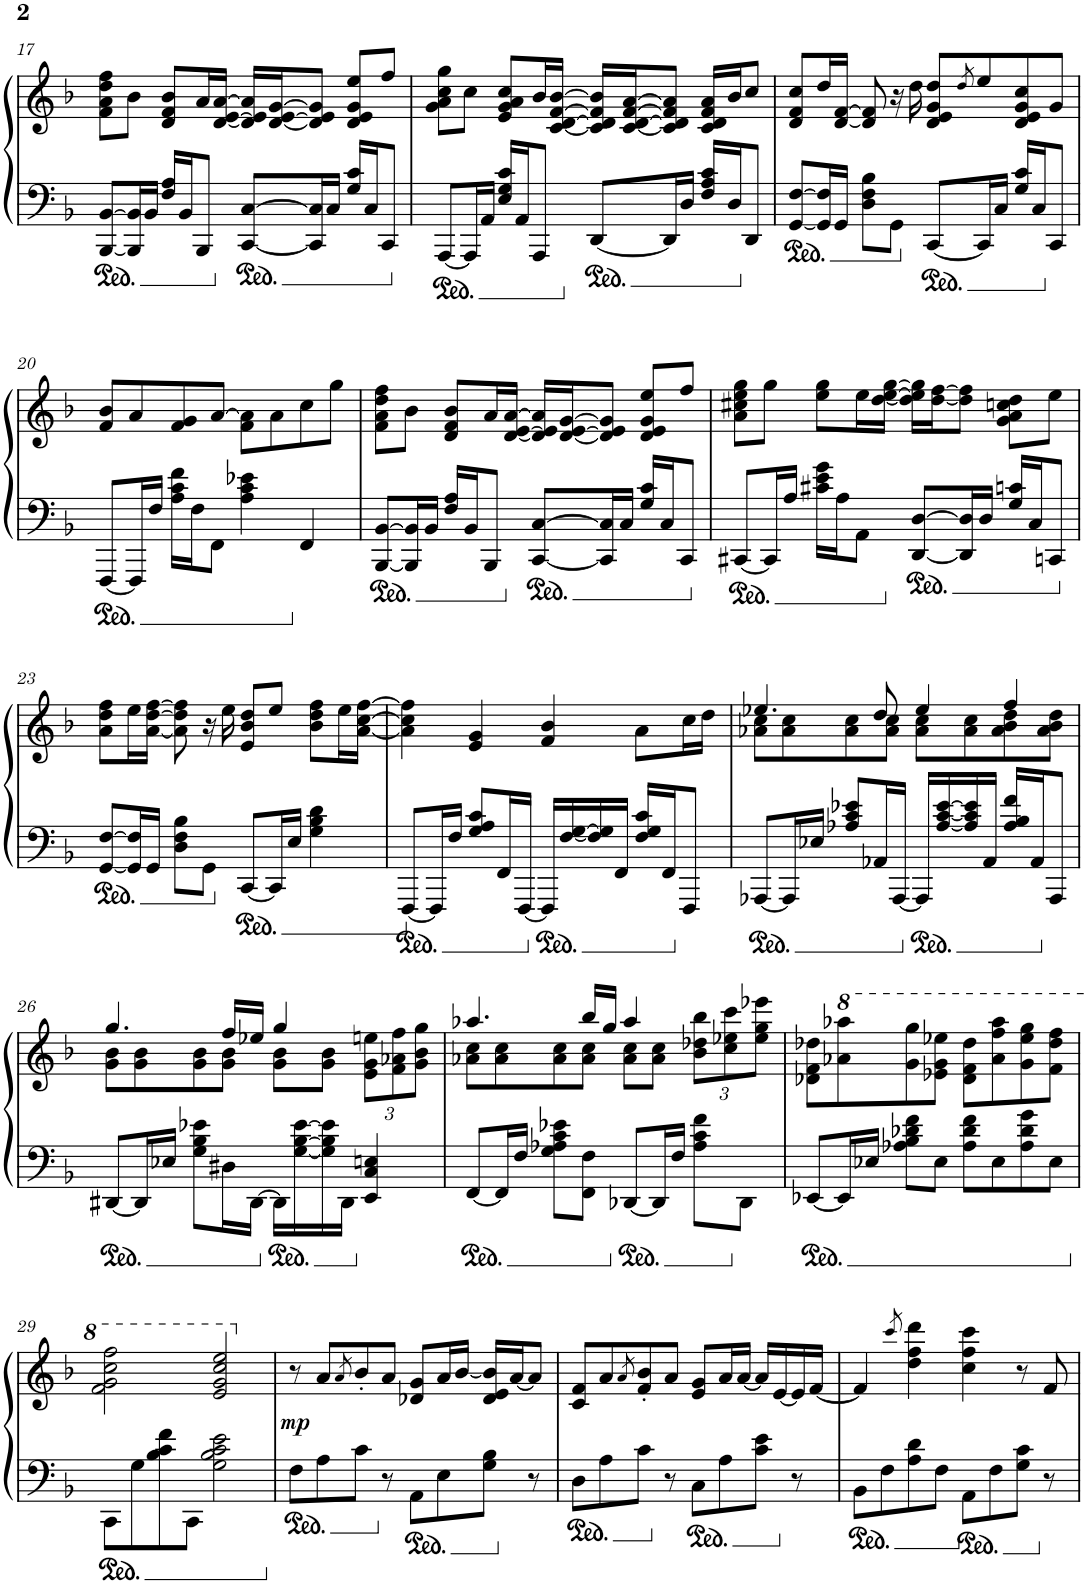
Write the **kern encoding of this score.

**kern	**kern	**dynam
*part1	*part1	*part1
*staff2	*staff1	*staff1/2
*I"Piano	*	*
*I'Pno.	*	*
!!LO:PB:g=z
*clefF4	*clefG2	*
*k[b-]	*k[b-]	*
*M4/4	*M4/4	*
=17	=17	=17
[8BBB-/ [8BB-/L	8f\ 8a\ 8dd\ 8ff\L	.
16BBB-/] 16BB-/]L	8b-\J	.
16BB-/JJ	.	.
16F/ 16A/LL	8d/ 8f/ 8b-/L	.
16BB-/J	.	.
8BBB-/J	16a/L	.
.	[16d/ [16e/ [16a/JJ	.
[8CC/ [8C/L	16d/] 16e/] 16a/]LL	.
.	[16d/ [16e/ [16g/J	.
16CC/] 16C/]L	8d/] 8e/] 8g/]J	.
16C/JJ	.	.
16G/ 16c/LL	8d/ 8e/ 8g/ 8ee/L	.
16C/J	.	.
8CC/J	8ff/J	.
=18	=18	=18
[8AAA/L	8g\ 8a\ 8cc\ 8gg\L	.
16AAA/L]	8cc\J	.
16AA/JJ	.	.
16E/ 16G/ 16c/LL	8e/ 8g/ 8a/ 8cc/L	.
16AA/J	.	.
8AAA/J	16b-/L	.
.	[16c/ [16d/ [16f/ [16b-/JJ	.
[8DD/L	16c/] 16d/] 16f/] 16b-/]LL	.
.	[16c/ [16d/ [16f/ [16a/J	.
16DD/L]	8c/] 8d/] 8f/] 8a/]J	.
16D/JJ	.	.
16F/ 16A/ 16c/LL	16c/ 16d/ 16f/ 16a/LL	.
16D/J	16b-/J	.
8DD/J	8cc/J	.
=19	=19	=19
[8GG/ [8F/L	8d/ 8f/ 8cc/L	.
16GG/] 16F/]L	16dd/L	.
16GG/JJ	[16d/ [16f/JJ	.
8D\ 8F\ 8B-\L	8d/] 8f/]	.
8GG\J	16r	.
.	16dd\	.
[8CC/L	8d/ 8e/ 8g/ 8dd/L	.
.	8qdd/	.
16CC/L]	8ee/	.
16C/JJ	.	.
16G/ 16c/LL	8d/ 8e/ 8g/ 8cc/	.
16C/J	.	.
8CC/J	8g/J	.
!!LO:LB:g=z
=20	=20	=20
[8FFF/L	8f/ 8b-/L	.
16FFF/L]	8a/	.
16F/JJ	.	.
16A\ 16c\ 16f\LL	8f/ 8g/	.
16F\J	.	.
8FF\J	[8a/J	.
4A\ 4c\ 4e-X\	8f\ 8a\]L	.
.	8a\	.
4FF/	8cc\	.
.	8gg\J	.
=21	=21	=21
[8BBB-/ [8BB-/L	8f\ 8a\ 8dd\ 8ff\L	.
16BBB-/] 16BB-/]L	8b-\J	.
16BB-/JJ	.	.
16F/ 16A/LL	8d/ 8f/ 8b-/L	.
16BB-/J	.	.
8BBB-/J	16a/L	.
.	[16d/ [16e/ [16a/JJ	.
[8CC/ [8C/L	16d/] 16e/] 16a/]LL	.
.	[16d/ [16e/ [16g/J	.
16CC/] 16C/]L	8d/] 8e/] 8g/]J	.
16C/JJ	.	.
16G/ 16c/LL	8d/ 8e/ 8g/ 8ee/L	.
16C/J	.	.
8CC/J	8ff/J	.
=22	=22	=22
[8CC#X/L	8a\ 8cc#X\ 8ee\ 8gg\L	.
16CC#/L]	8gg\J	.
16A/JJ	.	.
16c#X\ 16e\ 16g\LL	8ee\ 8gg\L	.
16A\J	.	.
8AA\J	16ee\L	.
.	[16dd\ [16ee\ [16gg\JJ	.
[8DD/ [8D/L	16dd\] 16ee\] 16gg\]LL	.
.	[16dd\ [16ff\J	.
16DD/] 16D/]L	8dd\] 8ff\]J	.
16D/JJ	.	.
16G/ 16cn/LL	8g\ 8a\ 8ccn\ 8dd\L	.
16C/J	.	.
8CCn/J	8ee\J	.
!!LO:LB:g=z
=23	=23	=23
[8GG/ [8F/L	8a\ 8dd\ 8ff\L	.
16GG/] 16F/]L	16ee\L	.
16GG/JJ	[16a\ [16dd\ [16ff\JJ	.
8D\ 8F\ 8B-\L	8a\] 8dd\] 8ff\]	.
8GG\J	16r	.
.	16ee\	.
[8CC/L	8e/ 8b-/ 8dd/L	.
16CC/L]	8ee/J	.
16E/JJ	.	.
4G\ 4B-\ 4d\	8b-\ 8dd\ 8ff\L	.
.	16ee\L	.
.	[16a\ [16cc\ [16ff\JJ	.
=24	=24	=24
[8FFF/L	4a\] 4cc\] 4ff\]	.
16FFF/L]	.	.
16F/JJ	.	.
8G/ 8A/ 8c/L	4e/ 4g/	.
16FF/L	.	.
[16FFF/JJ	.	.
16FFF/LL]	4f/ 4b-/	.
[16F/ [16G/	.	.
16F/] 16G/]	.	.
16FF/JJ	.	.
16F/ 16G/ 16c/LL	8a\L	.
16FF/J	.	.
8FFF/J	16cc\L	.
.	16dd\JJ	.
=25	=25	=25
*	*^	*
[8AAA-X/L	4.ee-X/	8a-X\ 8cc\L	.
16AAA-/L]	.	8a-\ 8cc\	.
16E-X/JJ	.	.	.
8A-X/ 8c/ 8e-X/L	.	8a-\ 8cc\	.
16AA-X/L	8dd/	8a-\ 8cc\J	.
[16AAA-/JJ	.	.	.
16AAA-/LL]	4ee-/	8a-\ 8cc\L	.
[16A-/ [16c/ [16e-/	.	.	.
16A-/] 16c/] 16e-/]	.	8a-\ 8cc\	.
16AA-/JJ	.	.	.
16A-/ 16B-/ 16f/LL	4ff/	8a-\ 8b-\ 8dd\	.
16AA-/J	.	.	.
8AAA-/J	.	8a-\ 8b-\ 8dd\J	.
!!LO:LB:g=z	!!
=26	=26	=26	=26
[8DD#X/L	4.gg/	8g\ 8b-\L	.
16DD#/L]	.	8g\ 8b-\	.
16E-X/JJ	.	.	.
8G\ 8B-\ 8e-X\L	.	8g\ 8b-\	.
16D#X\L	16ff/LL	8g\ 8b-\J	.
[16DD#\JJ	16ee-X/JJ	.	.
16DD#\LL]	4gg/	8g\ 8b-\L	.
[16G\ [16B-\ [16e-\	.	.	.
16G\] 16B-\] 16e-\]	.	8g\ 8b-\J	.
16DD#\JJ	.	.	.
*	*Xbrackettup	*	*
4EE/ 4C/ 4En/	12e\ 12g\ 12een\L	4ryy	.
.	12f\ 12a-X\ 12ff\	.	.
.	12g\ 12b-\ 12gg\J	.	.
=27	=27	=27	=27
[8FF/L	4.aa-X/	8a-X\ 8cc\L	.
16FF/L]	.	8a-\ 8cc\	.
16F/JJ	.	.	.
8G\ 8A-X\ 8c\ 8e-X\L	.	8a-\ 8cc\	.
8FF\ 8F\J	16bb-/LL	8a-\ 8cc\J	.
.	16gg/JJ	.	.
[8DD-X/L	4aa-/	8a-\ 8cc\L	.
16DD-/L]	.	8a-\ 8cc\J	.
16F/JJ	.	.	.
8A-\ 8c\ 8f\L	12b-\ 12dd-X\ 12bb-\L	4ryy	.
.	12cc\ 12ee-X\ 12ccc\	.	.
8DD-\J	.	.	.
.	12ee-\ 12gg\ 12eee-X\J	.	.
*	*v	*v	*
=28	=28	=28
[8EE-X/L	8d-X\ 8f\ 8dd-X\L	.
*	*8va	*
16EE-/L]	8aa-X\ 8aaa-X\	.
16E-X/JJ	.	.
8A-X\ 8B-\ 8d-X\ 8f\L	8gg\ 8ggg\	.
8E-\J	8ee-X\ 8gg\ 8eee-X\J	.
8A-\ 8d-\ 8f\L	8dd-\ 8ff\ 8ddd-\L	.
8E-\	8aa-\ 8fff\ 8aaa-\	.
8A-\ 8d-\ 8g\	8gg\ 8eee-\ 8ggg\	.
8E-\J	8ff\ 8ddd-\ 8fff\J	.
!!LO:LB:g=z
=29	=29	=29
8CC\L	2ff\ 2gg\ 2ccc\ 2fff\	.
8G\	.	.
8B-\ 8c\ 8f\	.	.
8CC\J	.	.
2G\ 2B-\ 2c\ 2e\	2ee/ 2gg/ 2ccc/ 2eee/	.
=30	=30	=30
*	*X8va	*
!	!	!LO:DY:b
8F\L	8r	mp
8A\	8a/L	.
.	8qa/	.
8c\J	8b-'/	.
8r	8a/J	.
8AA\L	8d-X/ 8g/L	.
8E\	16a/L	.
.	[16b-/JJ	.
8G\ 8B-\J	16d-/ 16e/ 16b-/]LL	.
.	[16a/J	.
8r	8a/J]	.
=31	=31	=31
8D\L	8c/ 8f/L	.
8A\	8a/	.
.	8qa/	.
8c\J	8f/' 8b-/'	.
8r	8a/J	.
8C\L	8e/ 8g/L	.
8A\	16a/L	.
.	[16a/JJ	.
8c\ 8e\J	16a/LL]	.
.	[16e/	.
8r	16e/]	.
.	[16f/JJ	.
=32	=32	=32
8BB-\L	4f/]	.
8F\	.	.
.	8qccc/	.
8A\ 8d\	4dd\ 4ff\ 4ddd\	.
8F\J	.	.
8AA\L	4cc\ 4ff\ 4ccc\	.
8F\	.	.
8G\ 8c\J	8r	.
8r	8f/	.
=	=	=
*-	*-	*-
